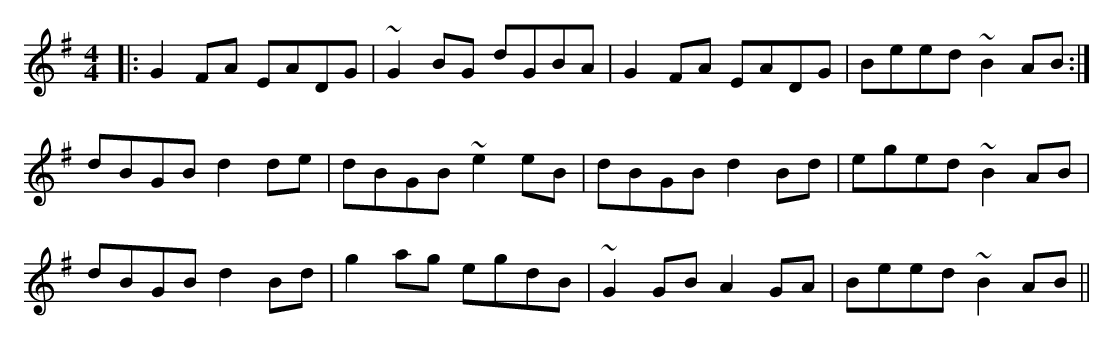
X:1
M:4/4
K:G
|:G2FA EADG|~G2BG dGBA|G2FA EADG|Beed ~B2AB:|
dBGB d2de|dBGB ~e2eB|dBGB d2Bd|eged ~B2AB|
dBGB d2Bd|g2ag egdB|~G2GB A2GA|Beed ~B2AB||
